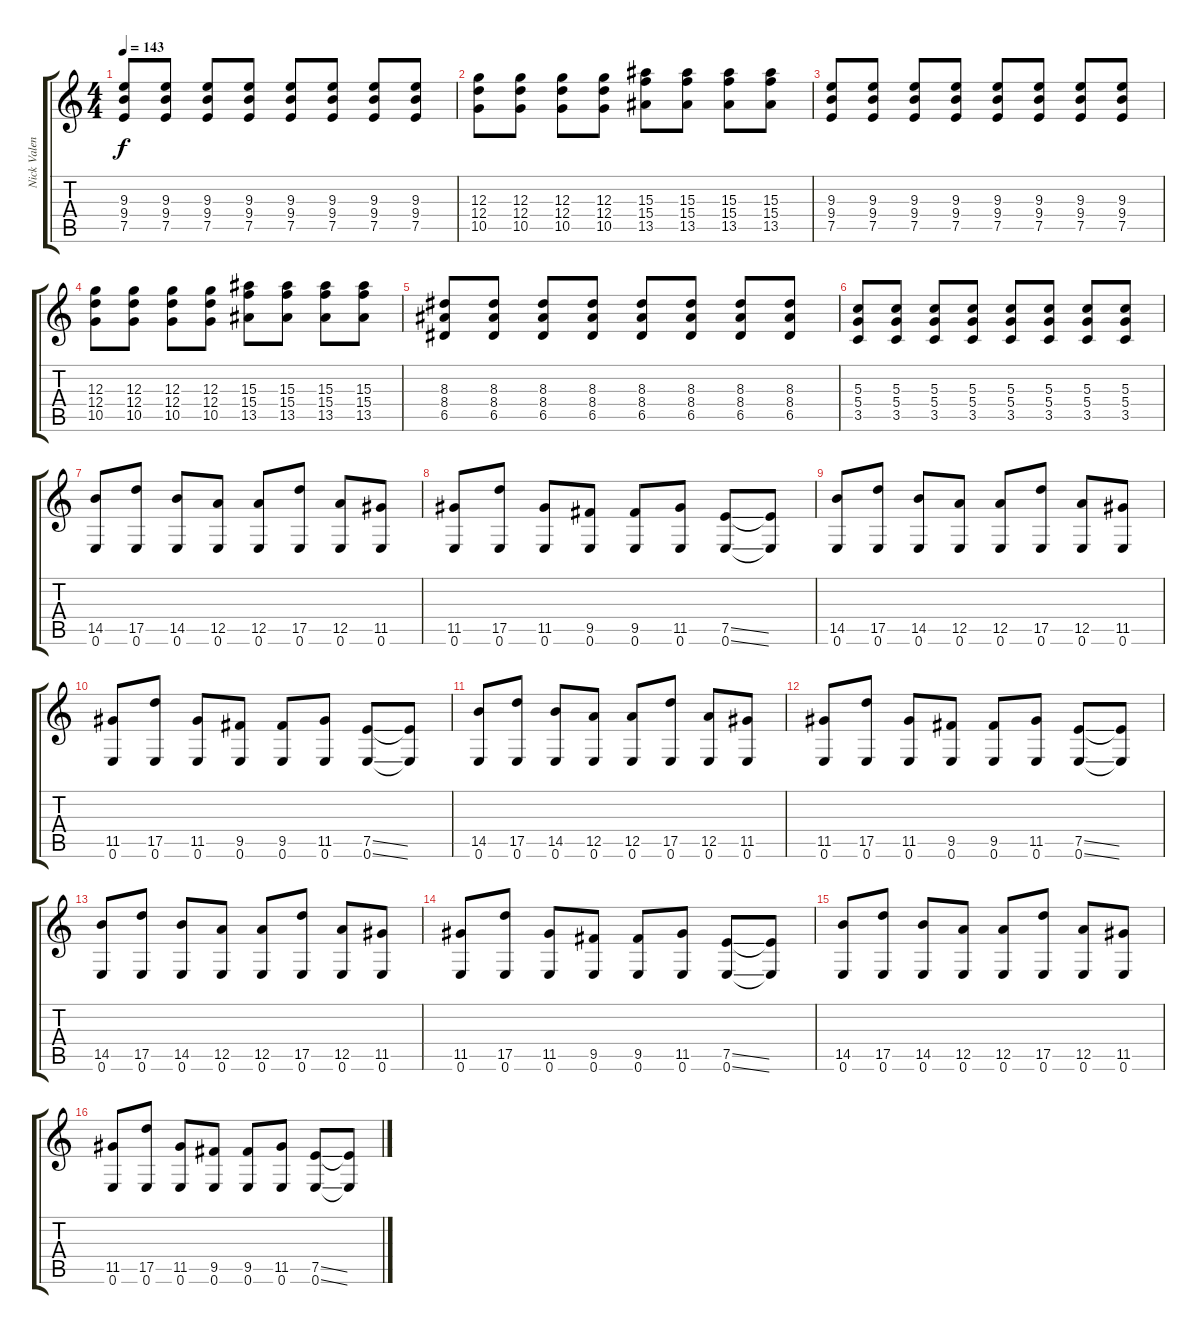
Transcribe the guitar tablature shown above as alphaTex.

\track ("Nick Valensi" "Nick Valen") {instrument overdrivenguitar}
\staff {score tabs}
\tuning (E4 B3 G3 D3 A2 E2) {hide}
\ts (4 4)
\tempo 143
\clef g2
\ks c
(9.3 9.4 7.5).8{dy f} (9.3 9.4 7.5).8 (9.3 9.4 7.5).8 (9.3 9.4 7.5).8 (9.3 9.4 7.5).8 (9.3 9.4 7.5).8 (9.3 9.4 7.5).8 (9.3 9.4 7.5).8 |
(12.3 12.4 10.5).8 (12.3 12.4 10.5).8 (12.3 12.4 10.5).8 (12.3 12.4 10.5).8 (15.3 15.4 13.5).8 (15.3 15.4 13.5).8 (15.3 15.4 13.5).8 (15.3 15.4 13.5).8 |
(9.3 9.4 7.5).8 (9.3 9.4 7.5).8 (9.3 9.4 7.5).8 (9.3 9.4 7.5).8 (9.3 9.4 7.5).8 (9.3 9.4 7.5).8 (9.3 9.4 7.5).8 (9.3 9.4 7.5).8 |
(12.3 12.4 10.5).8 (12.3 12.4 10.5).8 (12.3 12.4 10.5).8 (12.3 12.4 10.5).8 (15.3 15.4 13.5).8 (15.3 15.4 13.5).8 (15.3 15.4 13.5).8 (15.3 15.4 13.5).8 |
(8.3 8.4 6.5).8 (8.3 8.4 6.5).8 (8.3 8.4 6.5).8 (8.3 8.4 6.5).8 (8.3 8.4 6.5).8 (8.3 8.4 6.5).8 (8.3 8.4 6.5).8 (8.3 8.4 6.5).8 |
(5.3 5.4 3.5).8 (5.3 5.4 3.5).8 (5.3 5.4 3.5).8 (5.3 5.4 3.5).8 (5.3 5.4 3.5).8 (5.3 5.4 3.5).8 (5.3 5.4 3.5).8 (5.3 5.4 3.5).8 |
(14.5 0.6).8 (17.5 0.6).8 (14.5 0.6).8 (12.5 0.6).8 (12.5 0.6).8 (17.5 0.6).8 (12.5 0.6).8 (11.5 0.6).8 |
(11.5 0.6).8 (17.5 0.6).8 (11.5 0.6).8 (9.5 0.6).8 (9.5 0.6).8 (11.5 0.6).8 (7.5{ss} 0.6{ss}).8 (7.5{t} 0.6{t}).8 |
(14.5 0.6).8 (17.5 0.6).8 (14.5 0.6).8 (12.5 0.6).8 (12.5 0.6).8 (17.5 0.6).8 (12.5 0.6).8 (11.5 0.6).8 |
(11.5 0.6).8 (17.5 0.6).8 (11.5 0.6).8 (9.5 0.6).8 (9.5 0.6).8 (11.5 0.6).8 (7.5{ss} 0.6{ss}).8 (7.5{t} 0.6{t}).8 |
(14.5 0.6).8 (17.5 0.6).8 (14.5 0.6).8 (12.5 0.6).8 (12.5 0.6).8 (17.5 0.6).8 (12.5 0.6).8 (11.5 0.6).8 |
(11.5 0.6).8 (17.5 0.6).8 (11.5 0.6).8 (9.5 0.6).8 (9.5 0.6).8 (11.5 0.6).8 (7.5{ss} 0.6{ss}).8 (7.5{t} 0.6{t}).8 |
(14.5 0.6).8 (17.5 0.6).8 (14.5 0.6).8 (12.5 0.6).8 (12.5 0.6).8 (17.5 0.6).8 (12.5 0.6).8 (11.5 0.6).8 |
(11.5 0.6).8 (17.5 0.6).8 (11.5 0.6).8 (9.5 0.6).8 (9.5 0.6).8 (11.5 0.6).8 (7.5{ss} 0.6{ss}).8 (7.5{t} 0.6{t}).8 |
(14.5 0.6).8 (17.5 0.6).8 (14.5 0.6).8 (12.5 0.6).8 (12.5 0.6).8 (17.5 0.6).8 (12.5 0.6).8 (11.5 0.6).8 |
(11.5 0.6).8 (17.5 0.6).8 (11.5 0.6).8 (9.5 0.6).8 (9.5 0.6).8 (11.5 0.6).8 (7.5{ss} 0.6{ss}).8 (7.5{t} 0.6{t}).8
